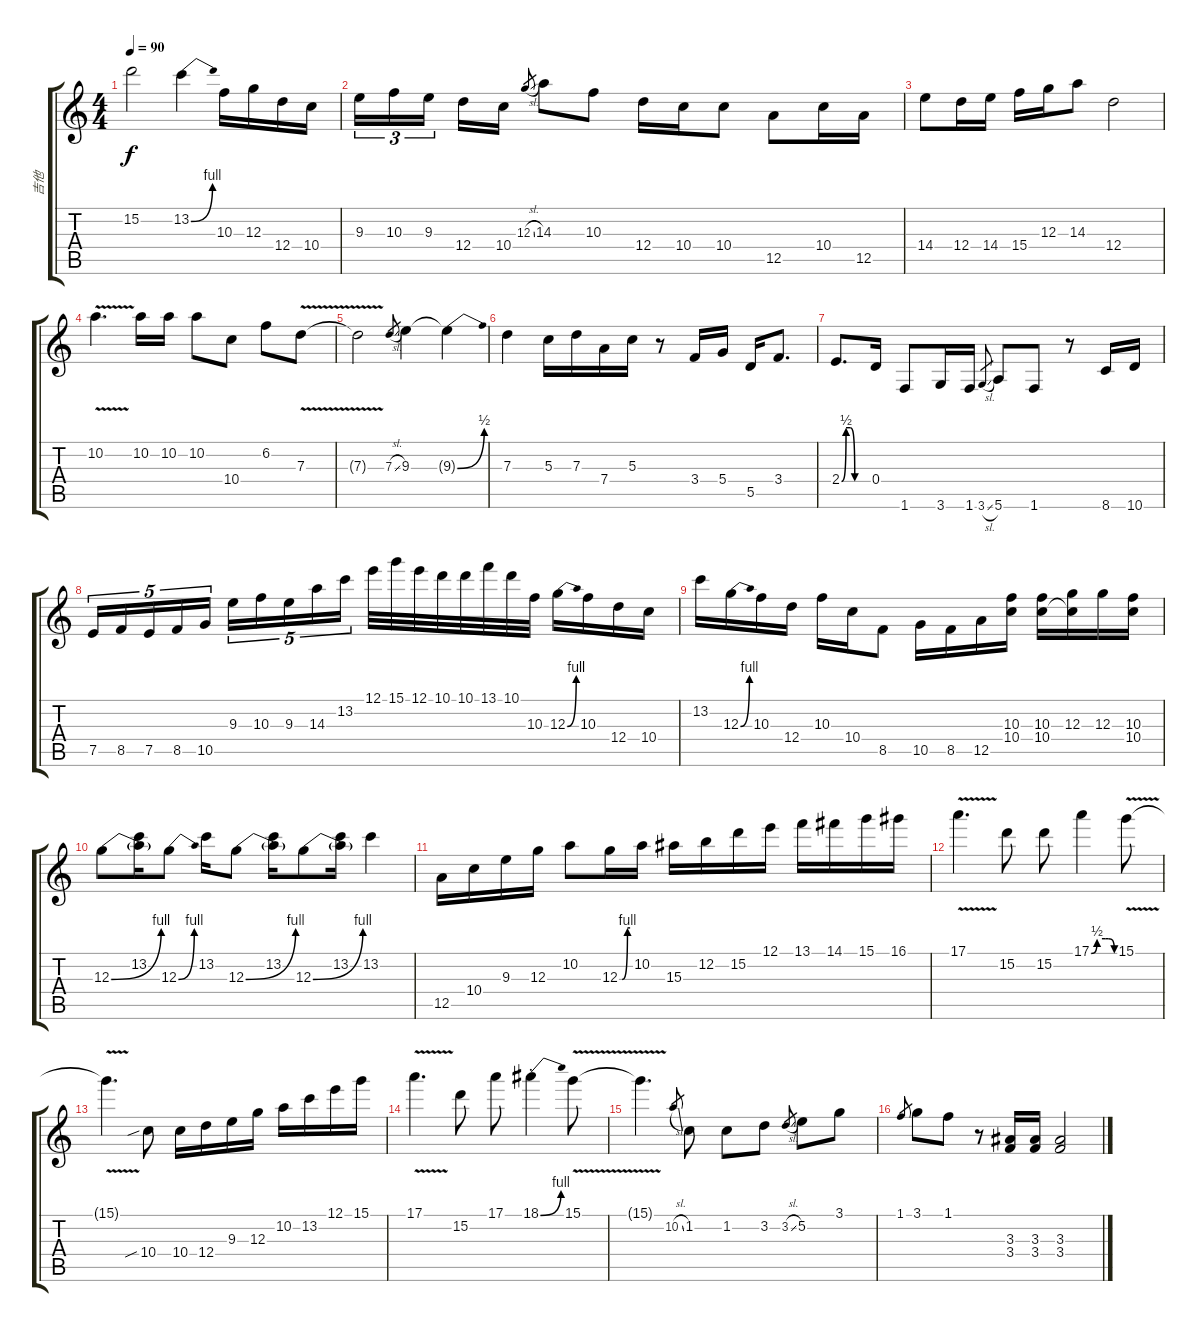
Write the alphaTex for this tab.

\track ("吉他" "吉他") {instrument distortionguitar}
\staff {score tabs}
\tuning (E4 B3 G3 D3 A2 E2) {hide}
\ts (4 4)
\tempo 90
\clef g2
\ks c
15.2{t}.2{dy f} 13.2{be (bend 0 0 60 4)}.4 10.3.16 12.3.16 12.4.16 10.4.16 |
9.3.16{tu (3 2)} 10.3.16{tu (3 2)} 9.3.16{tu (3 2) beam splitsecondary} 12.4.16 10.4.16 12.3{sl}.8{gr} 14.3.8 10.3.8 12.4.16 10.4.16 10.4.8 12.5.8 10.4.16 12.5.16 |
14.4.8 12.4.16 14.4.16 15.4.16 12.3.16 14.3.8 12.4.2{txt ""} |
10.2{v}.4{d} 10.2.16 10.2.16 10.2.8 10.4.8 6.2.8 7.3{v}.8 |
7.3{t}.2 7.3{sl}.8{gr} 9.3.4 9.3{be (bend 0 0 60 2) t}.4 |
7.3.4 5.3.16 7.3.16 7.4.16 5.3.16 r.8 3.4.16 5.4.16 5.5.16 3.4.8{d} |
2.4{be (custom 0 0 10 2 20 2 30 0 60 0)}.8{d} 0.4.16 1.6.8 3.6.16 1.6.16 3.6{sl}.8{gr} 5.6.8 1.6.8 r.8 8.6.16 10.6.16 |
7.5.16{tu (5 4)} 8.5.16{tu (5 4)} 7.5.16{tu (5 4)} 8.5.16{tu (5 4)} 10.5.16{tu (5 4)} 9.3.16{tu (5 4)} 10.3.16{tu (5 4)} 9.3.16{tu (5 4)} 14.3.16{tu (5 4)} 13.2.16{tu (5 4)} 12.1.32 15.1.32 12.1.32 10.1.32 10.1.32 13.1.32 10.1.32 10.3.32 12.3{be (bend 0 0 60 4)}.16 10.3.16 12.4.16 10.4.16 |
13.2.16 12.3{be (bend 0 0 60 4)}.16 10.3.16 12.4.16 10.3.16 10.4.16 8.5.8 10.5.16 8.5.16 12.5.16 (10.3 10.4).16 (10.3 10.4).16 (12.3 10.4{t}).16 12.3.16 (10.3 10.4).16 |
12.3{be (bend 0 0 60 4)}.8 (13.2 12.3{t}).16 12.3{be (bend 0 0 60 4)}.8 13.2.16 12.3{be (bend 0 0 60 4)}.8 (13.2 12.3{t}).16 12.3{be (bend 0 0 60 4)}.8 (13.2 12.3{t}).16 13.2.4 |
12.5.16 10.4.16 9.3.16 12.3.16 10.2.8 12.3{be (custom 0 0 15 0 45 4 60 4)}.16 10.2.16 15.3.16 12.2.16 15.2.16 12.1.16 13.1.16 14.1.16 15.1.16 16.1.16 |
17.1{v}.4{d} 15.2.8 15.2.8 17.1{be (custom 0 0 15 2 37 2 45 2 60 0)}.4 15.1{v}.8 |
15.1{t}.4{d} 10.4{sib}.8 10.4.16 12.4.16 9.3.16 12.3.16 10.2.16 13.2.16 12.1.16 15.1.16 |
17.1{v}.4{d} 15.2.8 17.1.8 18.1{be (bend 0 0 60 4) st}.4 15.1{v}.8 |
15.1{t}.4{d} 10.2{sl}.8{gr} 1.2.8 1.2.8 3.2.8 3.2{sl}.8{gr} 5.2.8 3.1.8 |
1.1.8{gr} 3.1.8 1.1.8 r.8 (3.3 3.4).16 (3.3 3.4).16 (3.3 3.4).2
